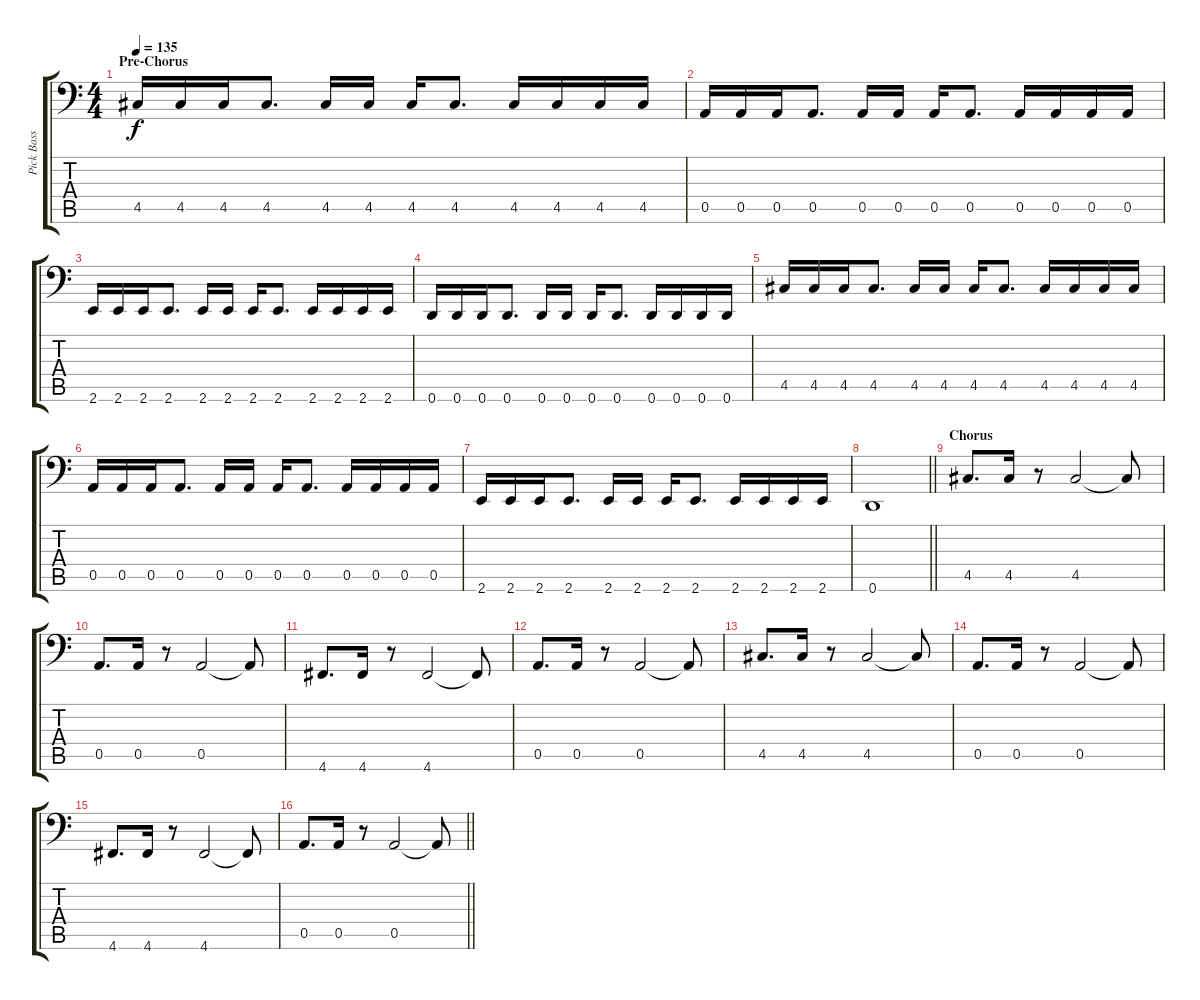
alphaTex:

\track ("Pick Bass (Approx.)" "Pick Bass ") {instrument electricbassfinger}
\staff {score tabs}
\tuning (E3 B2 G2 D2 A1 D1) {hide}
\ts (4 4)
\section ("" "Pre-Chorus")
\tempo 135
\clef f4
\ks c
4.5.16{dy f} 4.5.16 4.5.16 4.5.8{d} 4.5.16 4.5.16 4.5.16 4.5.8{d} 4.5.16 4.5.16 4.5.16 4.5.16 |
0.5.16 0.5.16 0.5.16 0.5.8{d} 0.5.16 0.5.16 0.5.16 0.5.8{d} 0.5.16 0.5.16 0.5.16 0.5.16 |
2.6.16 2.6.16 2.6.16 2.6.8{d} 2.6.16 2.6.16 2.6.16 2.6.8{d} 2.6.16 2.6.16 2.6.16 2.6.16 |
0.6.16 0.6.16 0.6.16 0.6.8{d} 0.6.16 0.6.16 0.6.16 0.6.8{d} 0.6.16 0.6.16 0.6.16 0.6.16 |
4.5.16 4.5.16 4.5.16 4.5.8{d} 4.5.16 4.5.16 4.5.16 4.5.8{d} 4.5.16 4.5.16 4.5.16 4.5.16 |
0.5.16 0.5.16 0.5.16 0.5.8{d} 0.5.16 0.5.16 0.5.16 0.5.8{d} 0.5.16 0.5.16 0.5.16 0.5.16 |
2.6.16 2.6.16 2.6.16 2.6.8{d} 2.6.16 2.6.16 2.6.16 2.6.8{d} 2.6.16 2.6.16 2.6.16 2.6.16 |
\barLineRight lightlight
0.6.1 |
\section ("" "Chorus")
4.5.8{d} 4.5.16 r.8 4.5.2 4.5{t}.8 |
0.5.8{d} 0.5.16 r.8 0.5.2 0.5{t}.8 |
4.6.8{d} 4.6.16 r.8 4.6.2 4.6{t}.8 |
0.5.8{d} 0.5.16 r.8 0.5.2 0.5{t}.8 |
4.5.8{d} 4.5.16 r.8 4.5.2 4.5{t}.8 |
0.5.8{d} 0.5.16 r.8 0.5.2 0.5{t}.8 |
4.6.8{d} 4.6.16 r.8 4.6.2 4.6{t}.8 |
\barLineRight lightlight
0.5.8{d} 0.5.16 r.8 0.5.2 0.5{t}.8
